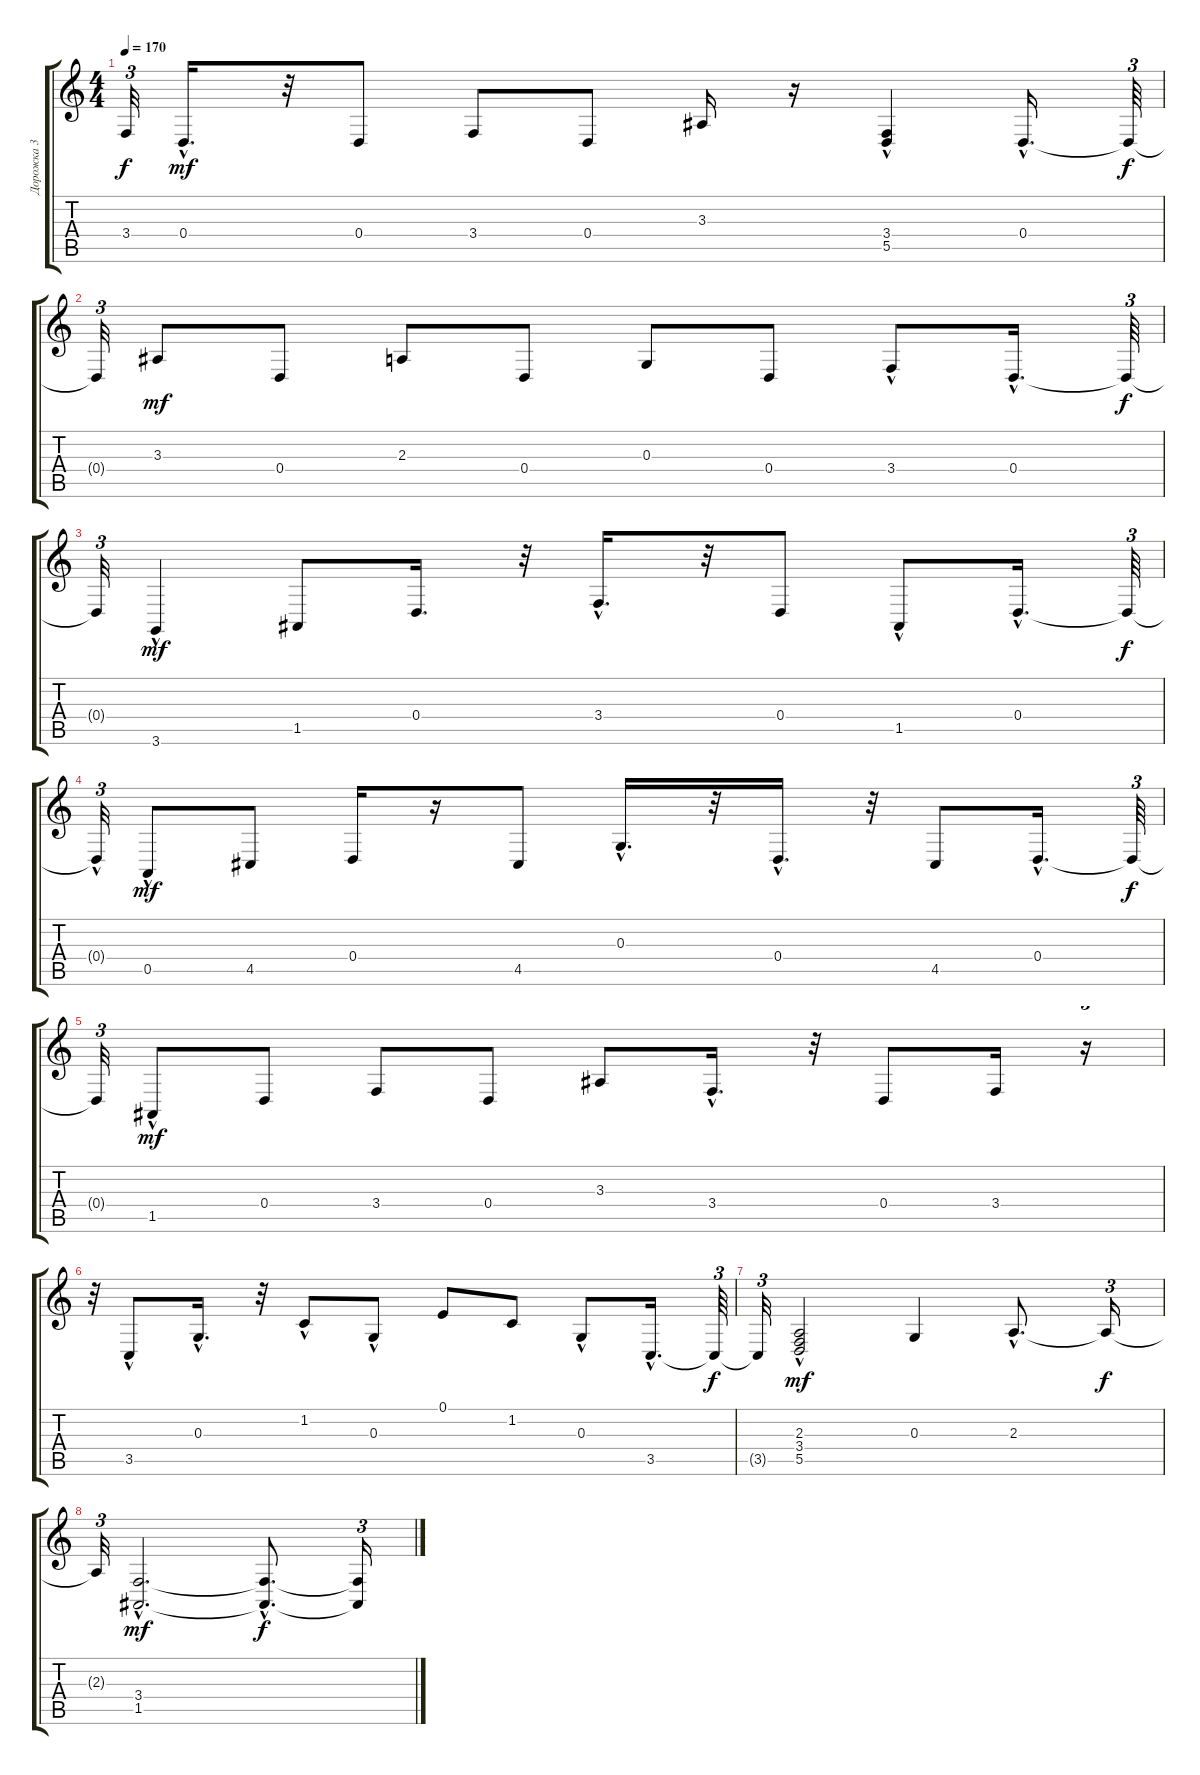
\track ("Дорожка 3" "Дорожка 3") {instrument stringensemble1}
\staff {score tabs}
\tuning (E4 B3 G3 D3 A2 E2) {hide}
\ts (4 4)
\tempo 170
\clef g2
\ks c
3.4{t}.32{tu (3 2) dy f} 0.4{hac}.16{d dy mf} r.32 0.4.8 3.4.8 0.4.8 3.3.16 r.16 (3.4 5.5{hac}).4 0.4{hac}.16{d} 0.4{t}.64{tu (3 2) dy f} |
0.4{t}.32{tu (3 2)} 3.3.8{dy mf} 0.4.8 2.3.8 0.4.8 0.3.8 0.4.8 3.4{hac}.8 0.4{hac}.16{d} 0.4{t}.64{tu (3 2) dy f} |
0.4{t}.32{tu (3 2)} 3.6{hac}.4{dy mf} 1.5.8 0.4.16{d} r.32 3.4{hac}.16{d} r.32 0.4.8 1.5{hac}.8 0.4{hac}.16{d} 0.4{t}.64{tu (3 2) dy f} |
0.4{hac t}.32{tu (3 2)} 0.5{hac}.8{dy mf} 4.5.8 0.4.16 r.16 4.5.8 0.3{hac}.16{d} r.32 0.4{hac}.16{d} r.32 4.5.8 0.4{hac}.16{d} 0.4{t}.64{tu (3 2) dy f} |
0.4{t}.32{tu (3 2)} 1.5{hac}.8{dy mf} 0.4.8 3.4.8 0.4.8 3.3.8 3.4{hac}.16{d} r.32 0.4.8 3.4.16 r.16{tu (3 2)} |
r.32{tu (3 2)} 3.5{hac}.8 0.3{hac}.16{d} r.32 1.2{hac}.8 0.3{hac}.8 0.1.8 1.2.8 0.3{hac}.8 3.5{hac}.16{d} 3.5{t}.64{tu (3 2) dy f} |
3.5{t}.32{tu (3 2)} (2.3 3.4{hac} 5.5).2{dy mf} 0.3.4 2.3{hac}.8{d} 2.3{t}.16{tu (3 2) dy f} |
2.3{t}.32{tu (3 2)} (3.4{hac} 1.5{hac}).2{d dy mf} (3.4{hac t} 1.5{hac t}).8{d dy f} (3.4{t} 1.5{t}).16{tu (3 2)}
